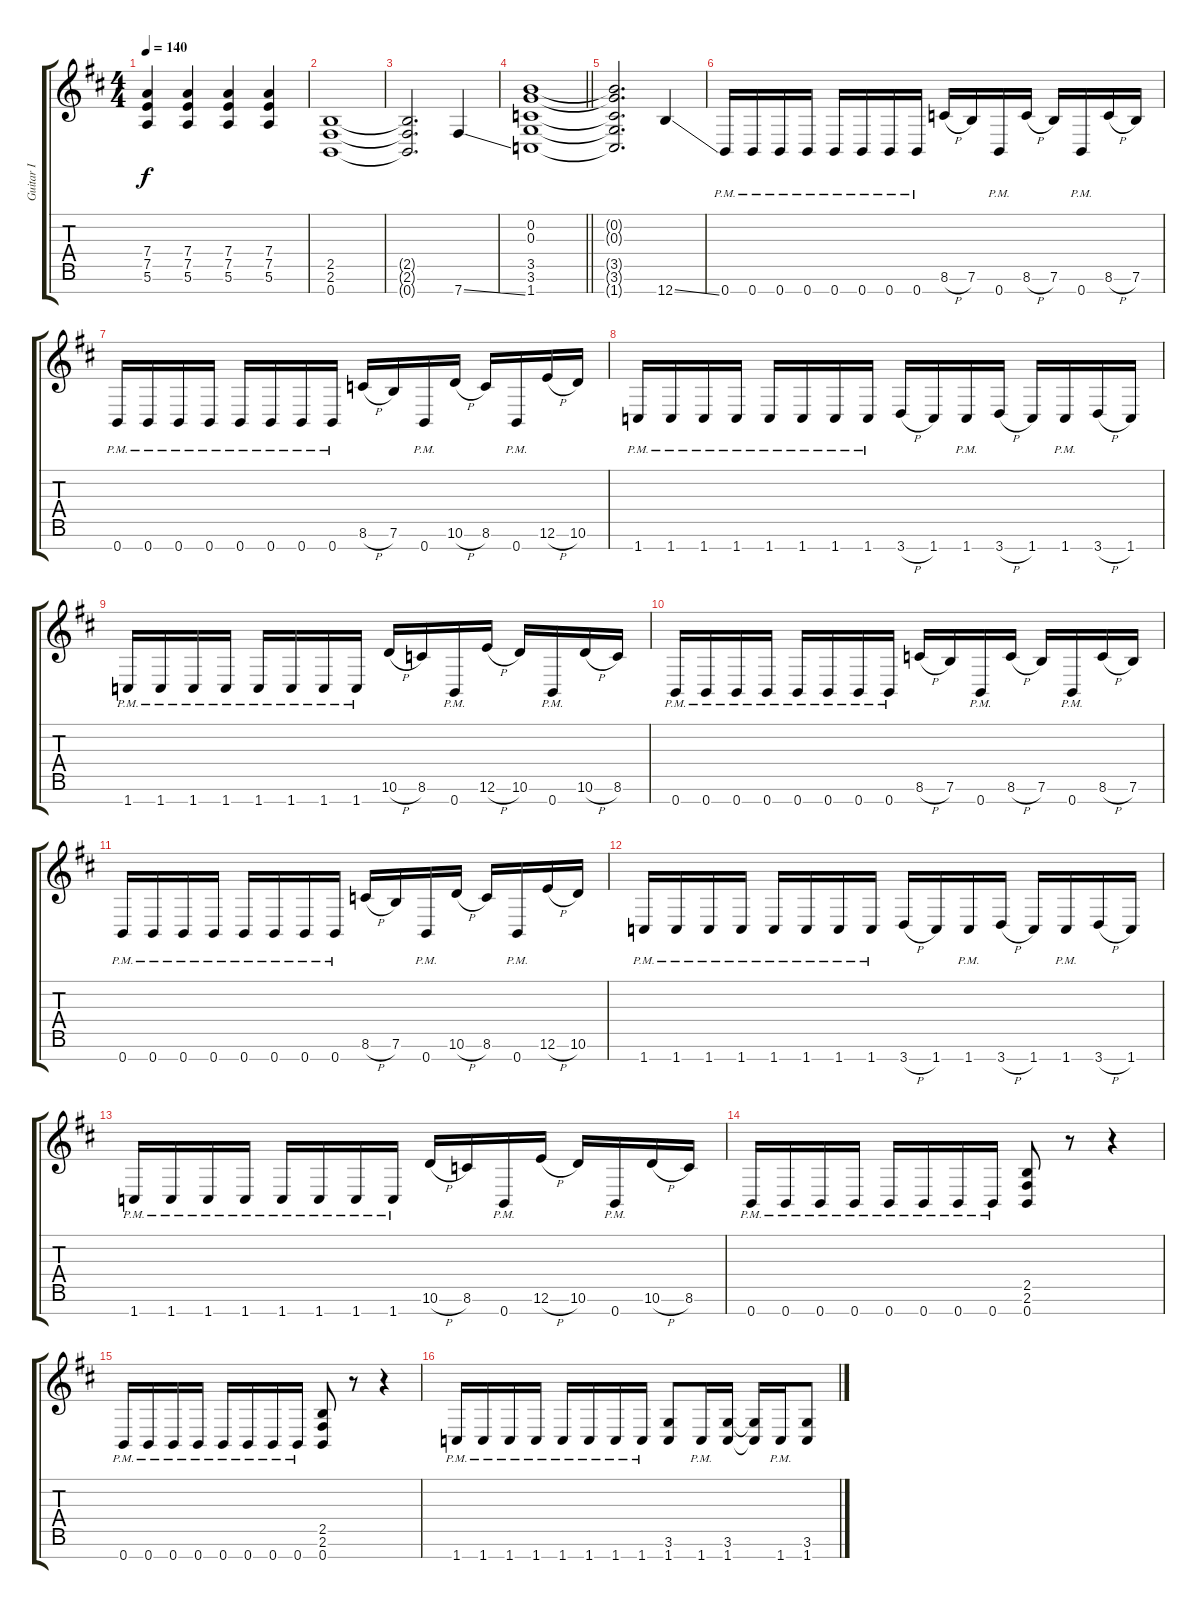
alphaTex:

\track ("Guitar I" "Guitar I") {instrument distortionguitar}
\staff {score tabs}
\tuning (E4 B3 G3 D3 A2 E2 B1) {hide}
\ts (4 4)
\tempo 140
\clef g2
\ks bminor
(7.4 7.5 5.6).4{dy f} (7.4 7.5 5.6).4 (7.4 7.5 5.6).4 (7.4 7.5 5.6).4 |
(2.5 2.6 0.7).1 |
(2.5{t} 2.6{t} 0.7{t}).2{d} 7.7{ss}.4 |
\barLineRight lightlight
(0.2 0.3 3.5 3.6 1.7).1 |
(0.2{t} 0.3{t} 3.5{t} 3.6{t} 1.7{t}).2{d} 12.7{ss}.4 |
0.7{pm}.16 0.7{pm}.16 0.7{pm}.16 0.7{pm}.16 0.7{pm}.16 0.7{pm}.16 0.7{pm}.16 0.7{pm}.16 8.6{h}.16 7.6.16 0.7{pm}.16 8.6{h}.16 7.6.16 0.7{pm}.16 8.6{h}.16 7.6.16 |
0.7{pm}.16 0.7{pm}.16 0.7{pm}.16 0.7{pm}.16 0.7{pm}.16 0.7{pm}.16 0.7{pm}.16 0.7{pm}.16 8.6{h}.16 7.6.16 0.7{pm}.16 10.6{h}.16 8.6.16 0.7{pm}.16 12.6{h}.16 10.6.16 |
1.7{pm}.16 1.7{pm}.16 1.7{pm}.16 1.7{pm}.16 1.7{pm}.16 1.7{pm}.16 1.7{pm}.16 1.7{pm}.16 3.7{h}.16 1.7.16 1.7{pm}.16 3.7{h}.16 1.7.16 1.7{pm}.16 3.7{h}.16 1.7.16 |
1.7{pm}.16 1.7{pm}.16 1.7{pm}.16 1.7{pm}.16 1.7{pm}.16 1.7{pm}.16 1.7{pm}.16 1.7{pm}.16 10.6{h}.16 8.6.16 0.7{pm}.16 12.6{h}.16 10.6.16 0.7{pm}.16 10.6{h}.16 8.6.16 |
0.7{pm}.16 0.7{pm}.16 0.7{pm}.16 0.7{pm}.16 0.7{pm}.16 0.7{pm}.16 0.7{pm}.16 0.7{pm}.16 8.6{h}.16 7.6.16 0.7{pm}.16 8.6{h}.16 7.6.16 0.7{pm}.16 8.6{h}.16 7.6.16 |
0.7{pm}.16 0.7{pm}.16 0.7{pm}.16 0.7{pm}.16 0.7{pm}.16 0.7{pm}.16 0.7{pm}.16 0.7{pm}.16 8.6{h}.16 7.6.16 0.7{pm}.16 10.6{h}.16 8.6.16 0.7{pm}.16 12.6{h}.16 10.6.16 |
1.7{pm}.16 1.7{pm}.16 1.7{pm}.16 1.7{pm}.16 1.7{pm}.16 1.7{pm}.16 1.7{pm}.16 1.7{pm}.16 3.7{h}.16 1.7.16 1.7{pm}.16 3.7{h}.16 1.7.16 1.7{pm}.16 3.7{h}.16 1.7.16 |
1.7{pm}.16 1.7{pm}.16 1.7{pm}.16 1.7{pm}.16 1.7{pm}.16 1.7{pm}.16 1.7{pm}.16 1.7{pm}.16 10.6{h}.16 8.6.16 0.7{pm}.16 12.6{h}.16 10.6.16 0.7{pm}.16 10.6{h}.16 8.6.16 |
0.7{pm}.16 0.7{pm}.16 0.7{pm}.16 0.7{pm}.16 0.7{pm}.16 0.7{pm}.16 0.7{pm}.16 0.7{pm}.16 (2.5 2.6 0.7).8 r.8 r.4 |
0.7{pm}.16 0.7{pm}.16 0.7{pm}.16 0.7{pm}.16 0.7{pm}.16 0.7{pm}.16 0.7{pm}.16 0.7{pm}.16 (2.5 2.6 0.7).8 r.8 r.4 |
1.7{pm}.16 1.7{pm}.16 1.7{pm}.16 1.7{pm}.16 1.7{pm}.16 1.7{pm}.16 1.7{pm}.16 1.7{pm}.16 (3.6 1.7).8 1.7{pm}.16 (3.6 1.7).16 (3.6{t} 1.7{t}).16 1.7{pm}.16 (3.6 1.7).8
